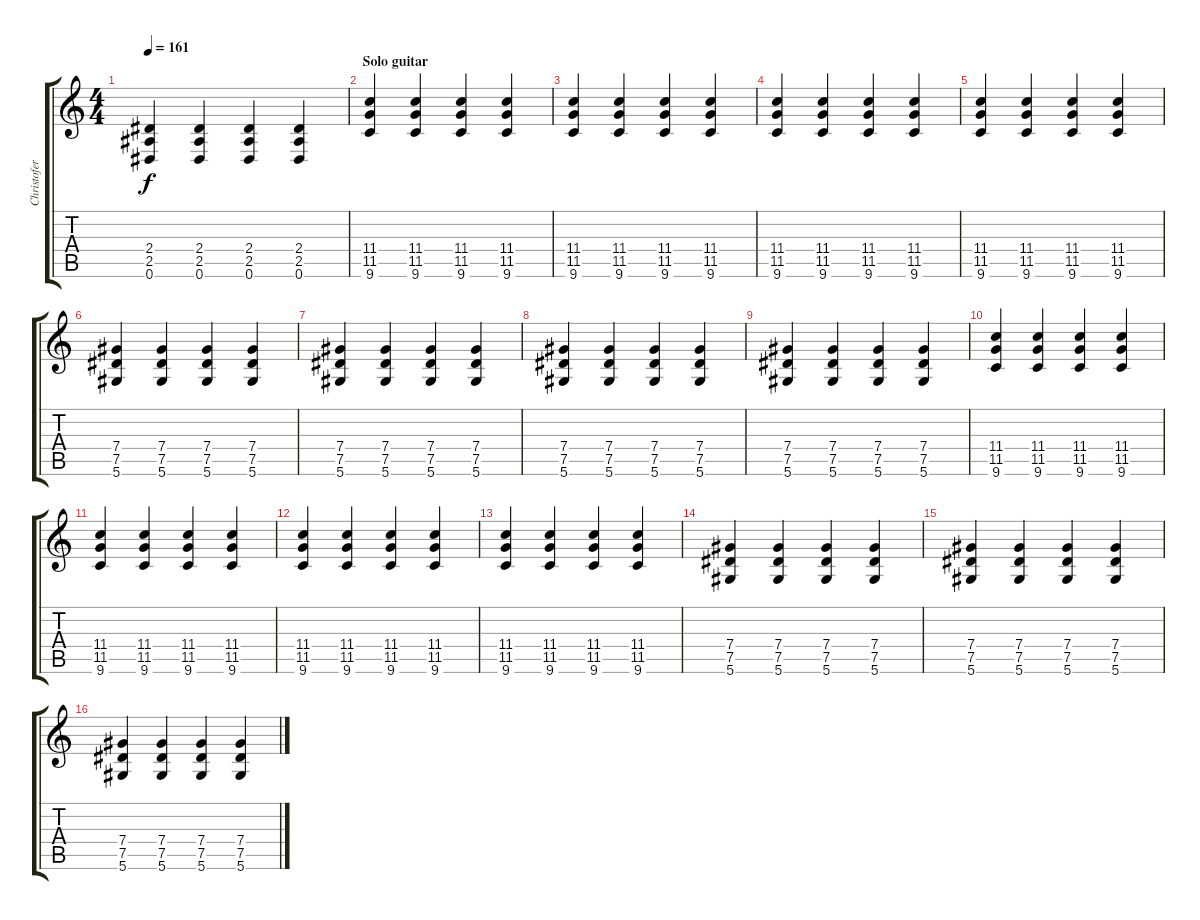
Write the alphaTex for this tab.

\track ("Christofer Johnsson" "Christofer") {instrument overdrivenguitar}
\staff {score tabs}
\tuning (Eb4 Bb3 Gb3 Db3 Ab2 Eb2) {hide}
\ts (4 4)
\tempo 161
\clef g2
\ks c
(2.4 2.5 0.6).4{dy f} (2.4 2.5 0.6).4 (2.4 2.5 0.6).4 (2.4 2.5 0.6).4 |
\section ("" "Solo guitar")
(11.4 11.5 9.6).4 (11.4 11.5 9.6).4 (11.4 11.5 9.6).4 (11.4 11.5 9.6).4 |
(11.4 11.5 9.6).4 (11.4 11.5 9.6).4 (11.4 11.5 9.6).4 (11.4 11.5 9.6).4 |
(11.4 11.5 9.6).4 (11.4 11.5 9.6).4 (11.4 11.5 9.6).4 (11.4 11.5 9.6).4 |
(11.4 11.5 9.6).4 (11.4 11.5 9.6).4 (11.4 11.5 9.6).4 (11.4 11.5 9.6).4 |
(7.4 7.5 5.6).4 (7.4 7.5 5.6).4 (7.4 7.5 5.6).4 (7.4 7.5 5.6).4 |
(7.4 7.5 5.6).4 (7.4 7.5 5.6).4 (7.4 7.5 5.6).4 (7.4 7.5 5.6).4 |
(7.4 7.5 5.6).4 (7.4 7.5 5.6).4 (7.4 7.5 5.6).4 (7.4 7.5 5.6).4 |
(7.4 7.5 5.6).4 (7.4 7.5 5.6).4 (7.4 7.5 5.6).4 (7.4 7.5 5.6).4 |
(11.4 11.5 9.6).4 (11.4 11.5 9.6).4 (11.4 11.5 9.6).4 (11.4 11.5 9.6).4 |
(11.4 11.5 9.6).4 (11.4 11.5 9.6).4 (11.4 11.5 9.6).4 (11.4 11.5 9.6).4 |
(11.4 11.5 9.6).4 (11.4 11.5 9.6).4 (11.4 11.5 9.6).4 (11.4 11.5 9.6).4 |
(11.4 11.5 9.6).4 (11.4 11.5 9.6).4 (11.4 11.5 9.6).4 (11.4 11.5 9.6).4 |
(7.4 7.5 5.6).4 (7.4 7.5 5.6).4 (7.4 7.5 5.6).4 (7.4 7.5 5.6).4 |
(7.4 7.5 5.6).4 (7.4 7.5 5.6).4 (7.4 7.5 5.6).4 (7.4 7.5 5.6).4 |
(7.4 7.5 5.6).4 (7.4 7.5 5.6).4 (7.4 7.5 5.6).4 (7.4 7.5 5.6).4
